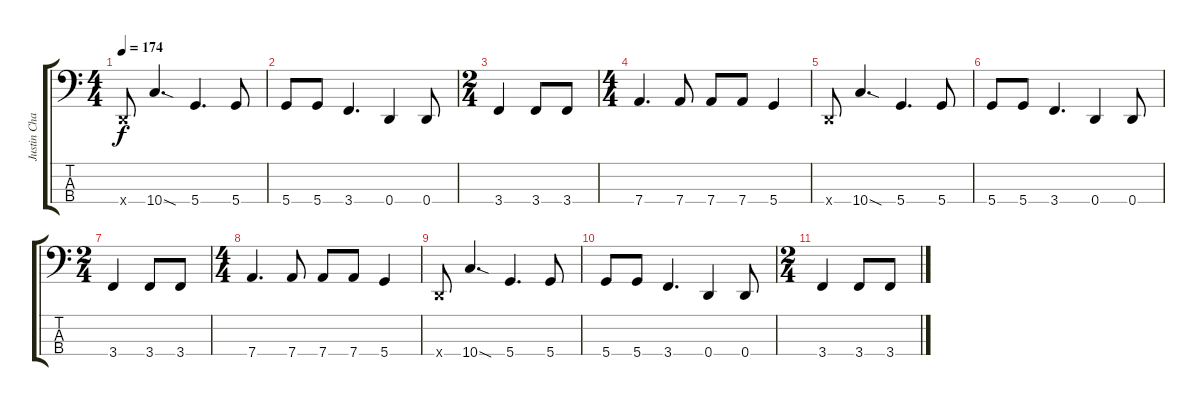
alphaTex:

\track ("Justin Chancellor" "Justin Cha") {instrument electricbassfinger}
\staff {score tabs}
\tuning (G2 D2 A1 D1) {hide}
\ts (4 4)
\tempo 174
\clef f4
\ks c
0.4{x}.8{dy f} 10.4{sod}.4{d} 5.4.4{d} 5.4.8 |
5.4.8 5.4.8 3.4.4{d} 0.4.4 0.4.8 |
\ts (2 4)
3.4.4 3.4.8 3.4.8 |
\ts (4 4)
7.4.4{d} 7.4.8 7.4.8 7.4.8 5.4.4 |
0.4{x}.8 10.4{sod}.4{d} 5.4.4{d} 5.4.8 |
5.4.8 5.4.8 3.4.4{d} 0.4.4 0.4.8 |
\ts (2 4)
3.4.4 3.4.8 3.4.8 |
\ts (4 4)
7.4.4{d} 7.4.8 7.4.8 7.4.8 5.4.4 |
0.4{x}.8 10.4{sod}.4{d} 5.4.4{d} 5.4.8 |
5.4.8 5.4.8 3.4.4{d} 0.4.4 0.4.8 |
\ts (2 4)
3.4.4 3.4.8 3.4.8
